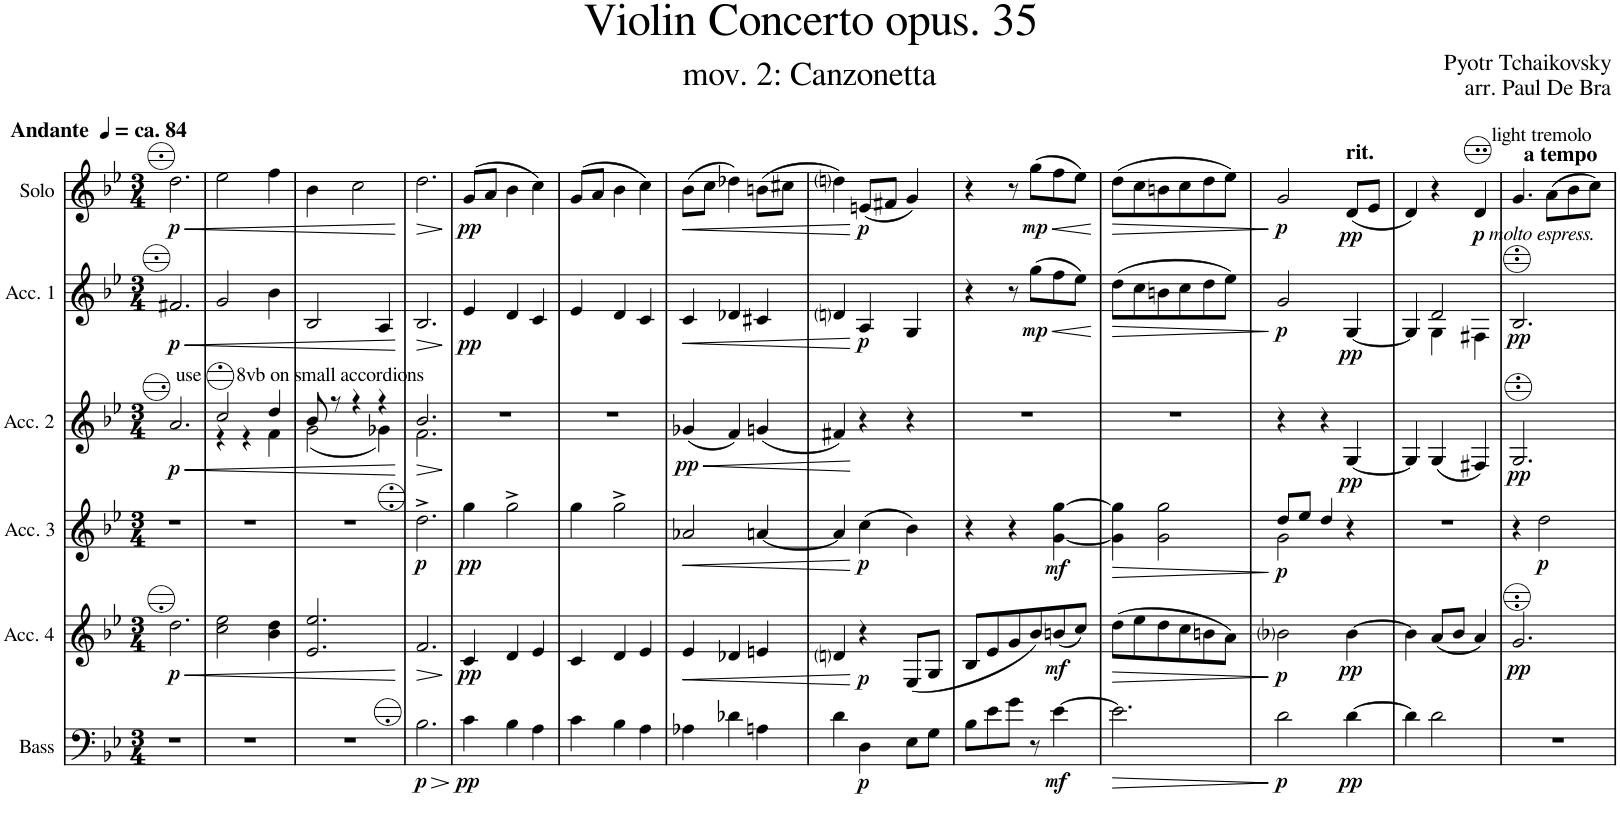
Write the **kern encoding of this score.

**kern	**dynam	**kern	**dynam	**kern	**dynam	**kern	**dynam	**kern	**dynam	**kern	**dynam
*part6	*part6	*part5	*part5	*part4	*part4	*part3	*part3	*part2	*part2	*part1	*part1
*staff6	*staff6	*staff5	*staff5	*staff4	*staff4	*staff3	*staff3	*staff2	*staff2	*staff1	*staff1
*I"Bass	*	*I"Acc. 4	*	*I"Acc. 3	*	*I"Acc. 2	*	*I"Acc. 1	*	*I"Solo	*
*I'B	*	*	*	*	*	*	*	*	*	*I'S	*
*clefF4	*	*clefG2	*	*clefG2	*	*clefG2	*	*clefG2	*	*clefG2	*
*Trd7c12	*	*Trd7c12	*	*Trd7c12	*	*	*	*	*	*	*
*k[b-e-]	*	*k[b-e-]	*	*k[b-e-]	*	*k[b-e-]	*	*k[b-e-]	*	*k[b-e-]	*
*M3/4	*	*M3/4	*	*M3/4	*	*M3/4	*	*M3/4	*	*M3/4	*
=1	=1	=1	=1	=1	=1	=1	=1	=1	=1	=1	=1
!	!	!	!	!	!	!	!	!	!	!LO:TX:a:B:t=ca. 84	!
!	!	!	!	!	!	!	!	!	!	!LO:TX:a:B:t=Andante	!
!	!	!	!LO:HP:b	!	!	!	!LO:HP:b	!	!LO:HP:b	!	!LO:HP:b
!	!	!	!LO:DY:n=1:b	!	!	!	!LO:DY:n=1:b	!	!LO:DY:n=1:b	!	!LO:DY:n=1:b
*	*	*	*	*	*	*^	*	*	*	*	*
2.r	.	2.dd\	< p	2.r	.	2.a/	8ryy	< p	2.f#X/	< p	2.dd\	< p
!	!	!	!	!	!	!	!LO:TX:a:t=use       8vb on small accordions	!	!	!	!	!
.	.	.	.	.	.	.	2ryy	.	.	.	.	.
.	.	.	.	.	.	.	8ryy	.	.	.	.	.
=2	=2	=2	=2	=2	=2	=2	=2	=2	=2	=2	=2	=2
2.r	.	2cc\ 2ee-\	.	2.r	.	2cc/	4r	.	2g/	.	2ee-\	.
.	.	.	.	.	.	.	4r	.	.	.	.	.
.	.	4b-\ 4dd\	.	.	.	4dd/	4f\	.	4b-\	.	4ff\	.
=3	=3	=3	=3	=3	=3	=3	=3	=3	=3	=3	=3	=3
2.r	.	2.e-/ 2.ee-/	.	2.r	.	8b-/	(2g\	.	2B-/	.	4b-\	.
.	.	.	.	.	.	8r	.	.	.	.	.	.
.	.	.	.	.	.	4r	.	.	.	.	2cc\	.
.	.	.	.	.	.	4r	4g-X\)	.	4A/	.	.	.
*	*	*	*	*	*	*v	*v	*	*	*	*	*
.	.	.	[	.	.	.	[	.	[	.	[
=4	=4	=4	=4	=4	=4	=4	=4	=4	=4	=4	=4
!	!LO:HP:b	!	!LO:HP:b	!	!	!	!LO:HP:b	!	!LO:HP:b	!	!LO:HP:b
*	*	*	*	*	*	*^	*	*	*	*	*
!	!LO:DY:n=1:b	!	!	!	!LO:DY:b	!	!	!	!	!	!	!
2.B-\	> p	2.f/	>	2.dd^\	p	2.b-/	2.f\	>	2.B-/	>	2.dd\	>
*	*	*	*	*	*	*v	*v	*	*	*	*	*
.	]	.	]	.	.	.	]	.	]	.	]
=5	=5	=5	=5	=5	=5	=5	=5	=5	=5	=5	=5
!	!LO:DY:b	!	!LO:DY:b	!	!LO:DY:b	!	!	!	!LO:DY:b	!	!LO:DY:b
4c\	pp	4c/	pp	4gg\	pp	2.r	.	4e-/	pp	(8g/L	pp
.	.	.	.	.	.	.	.	.	.	8a/J	.
4B-\	.	4d/	.	2gg^\	.	.	.	4d/	.	4b-\	.
4A\	.	4e-/	.	.	.	.	.	4c/	.	4cc\)	.
=6	=6	=6	=6	=6	=6	=6	=6	=6	=6	=6	=6
4c\	.	4c/	.	4gg\	.	2.r	.	4e-/	.	(8g/L	.
.	.	.	.	.	.	.	.	.	.	8a/J	.
4B-\	.	4d/	.	2gg^\	.	.	.	4d/	.	4b-\	.
4A\	.	4e-/	.	.	.	.	.	4c/	.	4cc\)	.
=7	=7	=7	=7	=7	=7	=7	=7	=7	=7	=7	=7
!	!	!	!LO:HP:b	!	!LO:HP:b	!	!LO:HP:b	!	!LO:HP:b	!	!LO:HP:b
!	!	!	!	!	!	!	!LO:DY:n=1:b	!	!	!	!
4A-X\	.	4e-/	<	2a-X/	<	(4g-X/	< pp	4c/	<	(8b-\L	<
.	.	.	.	.	.	.	.	.	.	8cc\J	.
4d-X\	.	4d-X/	.	.	.	4f/)	.	4d-X/	.	4dd-X\)	.
4An\	.	4en/	.	[4an/	.	(4gn/	.	4c#X/	.	(8bn\L	.
.	.	.	.	.	.	.	.	.	.	8cc#X\J	.
=8	=8	=8	=8	=8	=8	=8	=8	=8	=8	=8	=8
4d\	.	4dni/	.	4a/]	.	4f#X/)	.	4dni/	.	4ddni\)	.
!	!LO:DY:b	!	!LO:DY:n=1:b	!	!LO:DY:n=1:b	!	!	!	!LO:DY:n=1:b	!	!LO:DY:n=1:b
4D\	p	4r	[ p	(4cc\	[ p	4r	[	4A/	[ p	(8en/L	[ p
.	.	.	.	.	.	.	.	.	.	8f#X/J	.
8E-\L	.	(8E-/L	.	4b-\)	.	4r	.	4G/	.	4g/)	.
8G\J	.	8G/J	.	.	.	.	.	.	.	.	.
=9	=9	=9	=9	=9	=9	=9	=9	=9	=9	=9	=9
8B-\L	.	8B-/L	.	4r	.	2.r	.	4r	.	4r	.
8e-\	.	8e-/	.	.	.	.	.	.	.	.	.
8g\J	.	8g/	.	4r	.	.	.	8r	.	8r	.
!	!	!	!	!	!	!	!	!	!LO:HP:b	!	!LO:HP:b
!	!	!	!	!	!	!	!	!	!LO:DY:n=1:b	!	!LO:DY:n=1:b
8r	.	8b-/)	.	.	.	.	.	(8gg\L	< mp	(8gg\L	< mp
!	!LO:DY:b	!	!LO:DY:b	!	!LO:DY:b	!	!	!	!	!	!
[4e-\	mf	(8bn/	mf	[4g\ [4gg\	mf	.	.	8ff\	.	8ff\	.
.	.	8cc/J)	.	.	.	.	.	8ee-\J)	.	8ee-\J)	.
.	.	.	.	.	.	.	.	.	[	.	[
=10	=10	=10	=10	=10	=10	=10	=10	=10	=10	=10	=10
!	!LO:HP:b	!	!LO:HP:b	!	!LO:HP:b	!	!	!	!LO:HP:b	!	!LO:HP:b
2.e-\]	>	(8dd\L	>	4g\] 4gg\]	>	2.r	.	(8dd\L	>	(8dd\L	>
.	.	8ee-\	.	.	.	.	.	8cc\	.	8cc\	.
.	.	8dd\	.	2g\ 2gg\	.	.	.	8bn\	.	8bn\	.
.	.	8cc\	.	.	.	.	.	8cc\	.	8cc\	.
.	.	8bn\	.	.	.	.	.	8dd\	.	8dd\	.
.	.	8a\J)	.	.	.	.	.	8ee-\J)	.	8ee-\J)	.
.	]	.	]	.	]	.	.	.	]	.	]
=11	=11	=11	=11	=11	=11	=11	=11	=11	=11	=11	=11
*	*	*	*	*^	*	*	*	*	*	*	*
!	!LO:DY:b	!	!LO:DY:b	!	!	!LO:DY:b	!	!	!	!LO:DY:b	!	!LO:DY:b
2d\	p	2b-i\	p	8dd/L	2g\	p	4r	.	2g/	p	2g/	p
.	.	.	.	8ee-/J	.	.	.	.	.	.	.	.
.	.	.	.	4dd/	.	.	4r	.	.	.	.	.
!	!	!	!	!	!	!	!	!	!	!	!LO:TX:a:t=rit.	!
!	!LO:DY:b	!	!LO:DY:b	!	!	!	!	!LO:DY:b	!	!LO:DY:b	!	!LO:DY:b
[4d\	pp	[4b-\	pp	4r	4ryy	.	[4G/	pp	[4G/	pp	(8d/L	pp
.	.	.	.	.	.	.	.	.	.	.	8e-/J	.
*	*	*	*	*v	*v	*	*	*	*	*	*	*
=12	=12	=12	=12	=12	=12	=12	=12	=12	=12	=12	=12
*	*	*	*	*	*	*	*	*^	*	*^	*
4d\]	.	4b-\]	.	2.r	.	4G/]	.	4G/]	4ryy	.	4d/)	2ryy	.
2d\	.	(8a/L	.	.	.	(4G/	.	2d/	4G\	.	4r	.	.
.	.	8b-/J	.	.	.	.	.	.	.	.	.	.	.
!	!	!	!	!	!	!	!	!	!	!	!LO:TX:b:i:t=molto espress.	!	!
!	!	!	!	!	!	!	!	!	!	!	!	!	!LO:DY:b
.	.	4a/)	.	.	.	4F#X/)	.	.	4F#X\	.	4d/	8ryy	p
!	!	!	!	!	!	!	!	!	!	!	!	!LO:TX:a:t=light tremolo	!
.	.	.	.	.	.	.	.	.	.	.	.	8ryy	.
=13	=13	=13	=13	=13	=13	=13	=13	=13	=13	=13	=13	=13	=13
!	!	!	!LO:DY:b	!	!	!	!LO:DY:b	!	!	!LO:DY:b	!	!	!
*	*	*	*	*	*	*	*	*v	*v	*	*	*	*
2.r	.	2.g/	pp	4r	.	2.G/	pp	2.B-/	pp	4.g/	8ryy	.
!	!	!	!	!	!	!	!	!	!	!	!LO:TX:a:B:t=a tempo	!
.	.	.	.	.	.	.	.	.	.	.	2ryy	.
!	!	!	!	!	!LO:DY:b	!	!	!	!	!	!	!
.	.	.	.	2dd\	p	.	.	.	.	.	.	.
.	.	.	.	.	.	.	.	.	.	(8a\L	.	.
.	.	.	.	.	.	.	.	.	.	8b-\	.	.
.	.	.	.	.	.	.	.	.	.	8cc\J)	8ryy	.
*	*	*	*	*	*	*	*	*	*	*v	*v	*
=	=	=	=	=	=	=	=	=	=	=	=
*-	*-	*-	*-	*-	*-	*-	*-	*-	*-	*-	*-
